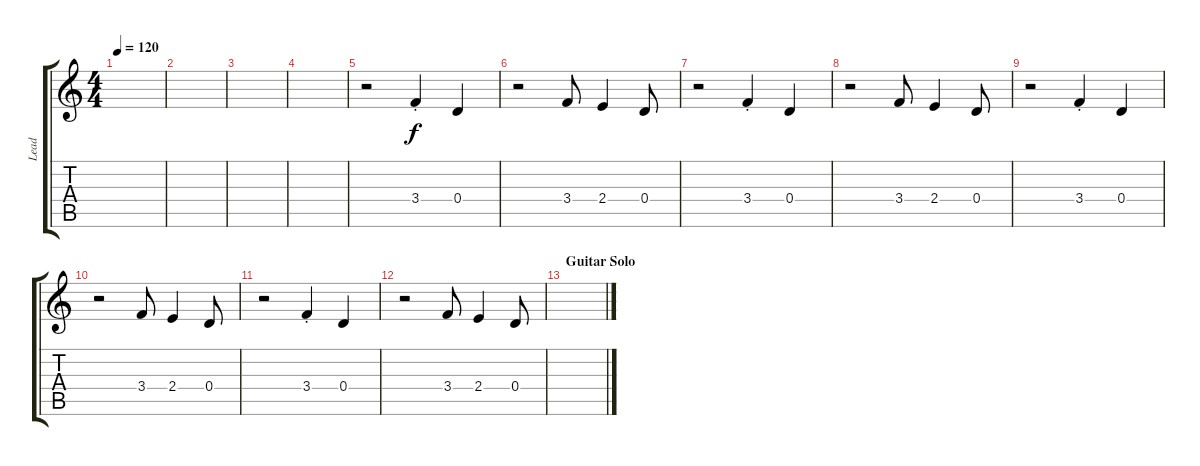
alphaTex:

\track ("Lead" "Lead") {instrument electricguitarjazz}
\staff {score tabs}
\tuning (E4 B3 G3 D3 A2 E2) {hide}
\ts (4 4)
\tempo 120
\clef g2
\ks c
|
|
|
|
r.2 3.4{st}.4 0.4.4 |
r.2 3.4.8 2.4.4 0.4.8 |
r.2 3.4{st}.4 0.4.4 |
r.2 3.4.8 2.4.4 0.4.8 |
r.2 3.4{st}.4 0.4.4 |
r.2 3.4.8 2.4.4 0.4.8 |
r.2 3.4{st}.4 0.4.4 |
r.2 3.4.8 2.4.4 0.4.8 |
\section ("" "Guitar Solo")
